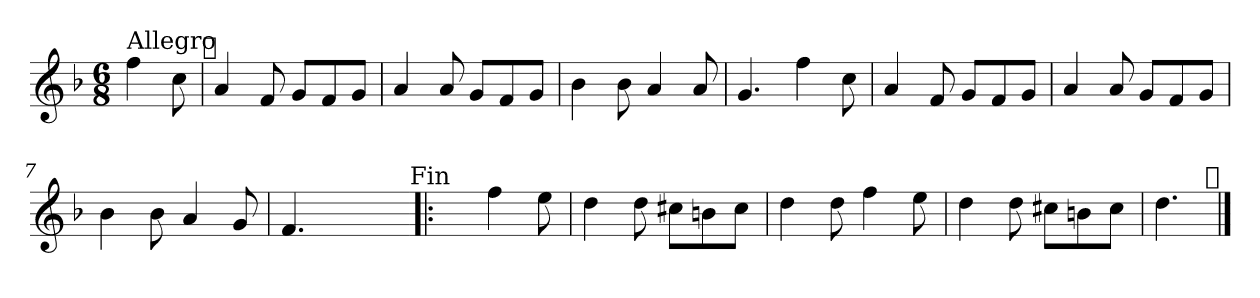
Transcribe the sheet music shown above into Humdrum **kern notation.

**kern
*part1
*staff1
*clefG2
*k[b-]
*F:
*M6/8
=
!LO:TX:a:t=Allegro
4ff\
8cc\
!LO:TX:a:t=𝄋
=1
4a/
8f/
8g/L
8f/
8g/J
=2
4a/
8a/
8g/L
8f/
8g/J
=3
4b-\
8b-\
4a/
8a/
=4
4.g/
4ff\
8cc\
=5
4a/
8f/
8g/L
8f/
8g/J
=6
4a/
8a/
8g/L
8f/
8g/J
!!LO:LB:g=z
=7
4b-\
8b-\
4a/
8g/
=8
4.f/
4.ryy
!LO:TX:a:t=Fin
=9!|:
4.ryy
4ff\
8ee\
=10
4dd\
8dd\
8cc#X\L
8bn\
8cc#\J
=11
4dd\
8dd\
4ff\
8ee\
=12
4dd\
8dd\
8cc#X\L
8bn\
8cc#\J
=13
4.dd\
!LO:TX:a:t=𝄋
==
*-
